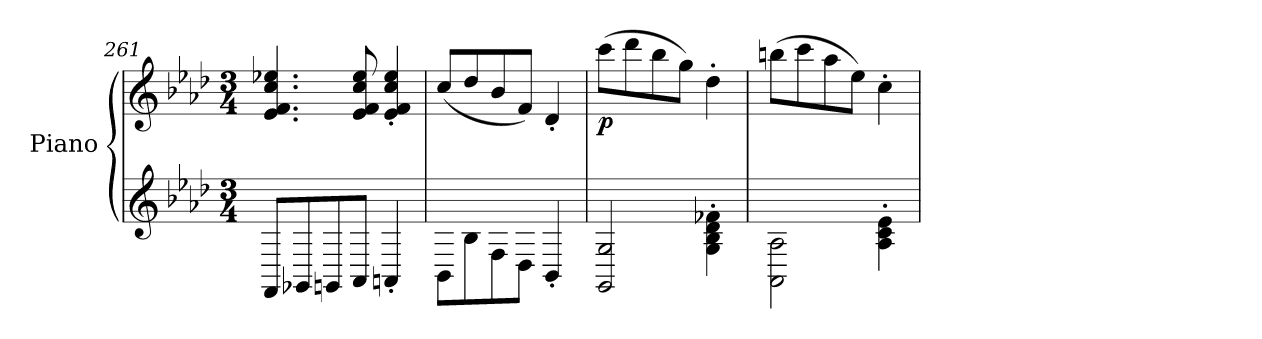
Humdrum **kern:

**kern	**kern	**dynam
*part1	*part1	*part1
*staff2	*staff1	*staff1/2
*I"Piano	*	*
*I'Pno.	*	*
*clefG2	*clefG2	*
*k[b-e-a-d-]	*k[b-e-a-d-]	*
*M3/4	*M3/4	*
=261	=261	=261
8FF/L	4.e-/ 4.f/ 4.cc/ 4.ee-X/	.
8GG-X/	.	.
8GGn/	.	.
8AA-/J	8e-/ 8f/ 8cc/ 8ee-/	.
4AAn'/	4e-/' 4f/' 4cc/' 4ee-/'	.
=262	=262	=262
8BB-\L	(8cc/L	.
8B-\	8dd-/	.
8F\	8b-/	.
8D-\J	8f/J)	.
4BB-'/	4d-'/	.
!!LO:LB:g=z
=263	=263	=263
!	!	!LO:DY:b
2GG/ 2G/	(8ccc\L	p
.	8ddd-\	.
.	8bb-\	.
.	8gg\J)	.
4G\' 4B-\' 4d-\' 4f-X\'	4dd-'\	.
=264	=264	=264
2AA-\ 2A-\	(8bbn\L	.
.	8ccc\	.
.	8aa-\	.
.	8ee-\J)	.
4A-\' 4c\' 4e-\'	4cc'\	.
=	=	=
*-	*-	*-
